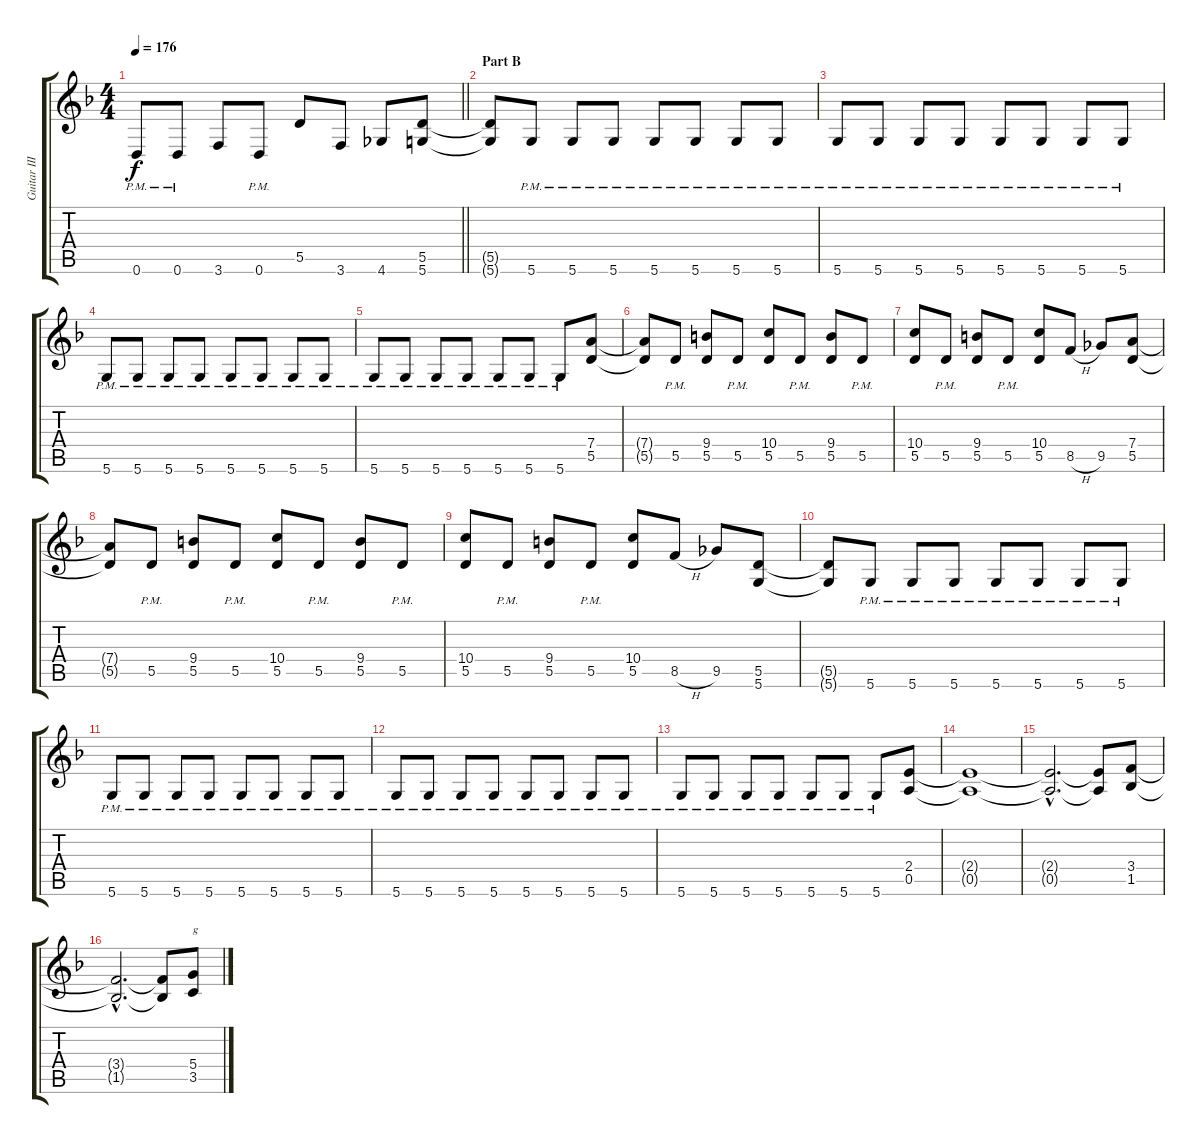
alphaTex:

\track ("Guitar III (Kazuma)" "Guitar III") {instrument distortionguitar}
\staff {score tabs}
\tuning (E4 B3 G3 D3 A2 D2) {hide}
\ts (4 4)
\tempo 176
\clef g2
\barLineRight lightlight
\ks f
0.6{pm}.8{dy f} 0.6{pm}.8 3.6.8 0.6{pm}.8 5.5.8 3.6.8 4.6.8 (5.5 5.6).8 |
\section ("" "Part B")
(5.5{t} 5.6{t}).8 5.6{pm}.8 5.6{pm}.8 5.6{pm}.8 5.6{pm}.8 5.6{pm}.8 5.6{pm}.8 5.6{pm}.8 |
5.6{pm}.8 5.6{pm}.8 5.6{pm}.8 5.6{pm}.8 5.6{pm}.8 5.6{pm}.8 5.6{pm}.8 5.6{pm}.8 |
5.6{pm}.8 5.6{pm}.8 5.6{pm}.8 5.6{pm}.8 5.6{pm}.8 5.6{pm}.8 5.6{pm}.8 5.6{pm}.8 |
5.6{pm}.8 5.6{pm}.8 5.6{pm}.8 5.6{pm}.8 5.6{pm}.8 5.6{pm}.8 5.6{pm}.8 (7.4 5.5).8 |
(7.4{t} 5.5{t}).8 5.5{pm}.8 (9.4 5.5).8 5.5{pm}.8 (10.4 5.5).8 5.5{pm}.8 (9.4 5.5).8 5.5{pm}.8 |
(10.4 5.5).8 5.5{pm}.8 (9.4 5.5).8 5.5{pm}.8 (10.4 5.5).8 8.5{h}.8 9.5.8 (7.4 5.5).8 |
(7.4{t} 5.5{t}).8 5.5{pm}.8 (9.4 5.5).8 5.5{pm}.8 (10.4 5.5).8 5.5{pm}.8 (9.4 5.5).8 5.5{pm}.8 |
(10.4 5.5).8 5.5{pm}.8 (9.4 5.5).8 5.5{pm}.8 (10.4 5.5).8 8.5{h}.8 9.5.8 (5.5 5.6).8 |
(5.5{t} 5.6{t}).8 5.6{pm}.8 5.6{pm}.8 5.6{pm}.8 5.6{pm}.8 5.6{pm}.8 5.6{pm}.8 5.6{pm}.8 |
5.6{pm}.8 5.6{pm}.8 5.6{pm}.8 5.6{pm}.8 5.6{pm}.8 5.6{pm}.8 5.6{pm}.8 5.6{pm}.8 |
5.6{pm}.8 5.6{pm}.8 5.6{pm}.8 5.6{pm}.8 5.6{pm}.8 5.6{pm}.8 5.6{pm}.8 5.6{pm}.8 |
5.6{pm}.8 5.6{pm}.8 5.6{pm}.8 5.6{pm}.8 5.6{pm}.8 5.6{pm}.8 5.6{pm}.8 (2.4 0.5).8 |
(2.4{t} 0.5{t}).1 |
(2.4{hac t} 0.5{hac t}).2{d} (2.4{t} 0.5{t}).8 (3.4 1.5).8 |
(3.4{hac t} 1.5{hac t}).2{d} (3.4{t} 1.5{t}).8 (5.4 3.5).8{txt "g"}
